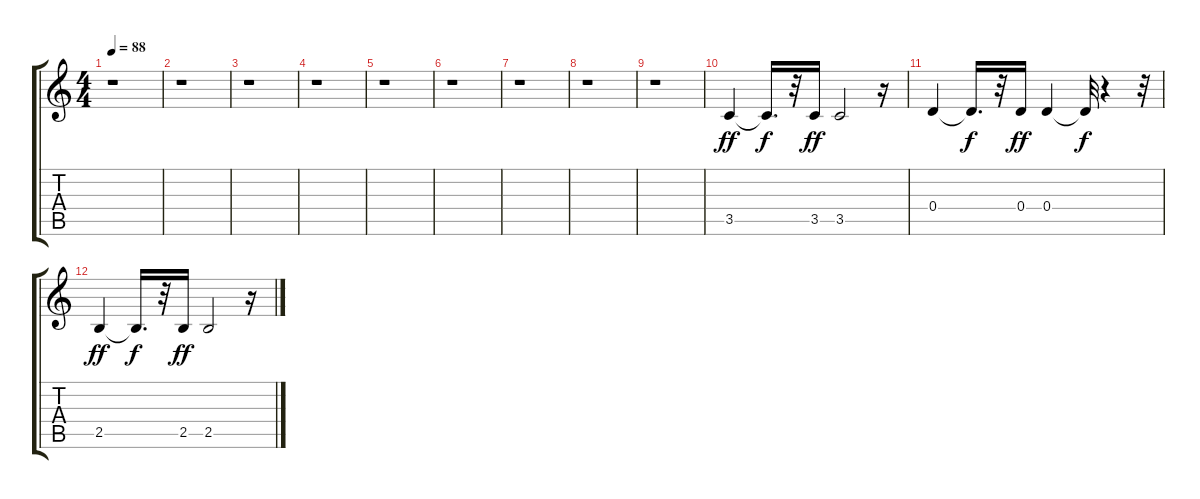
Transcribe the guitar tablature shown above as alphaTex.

\track "" {instrument electricbassfinger}
\staff {score tabs}
\tuning (E4 B3 G3 D3 A2 E2) {hide}
\ts (4 4)
\tempo 88
\clef g2
\ks c
r.1{dy ff} |
r.1 |
r.1 |
r.1 |
r.1 |
r.1 |
r.1 |
r.1 |
r.1 |
3.5.4 3.5{t}.16{d dy f} r.32 3.5.16{dy ff} 3.5.2 r.16 |
0.4.4 0.4{t}.16{d dy f} r.32 0.4.16{dy ff} 0.4.4 0.4{t}.32{dy f} r.4 r.32 |
2.5.4{dy ff} 2.5{t}.16{d dy f} r.32 2.5.16{dy ff} 2.5.2 r.16
